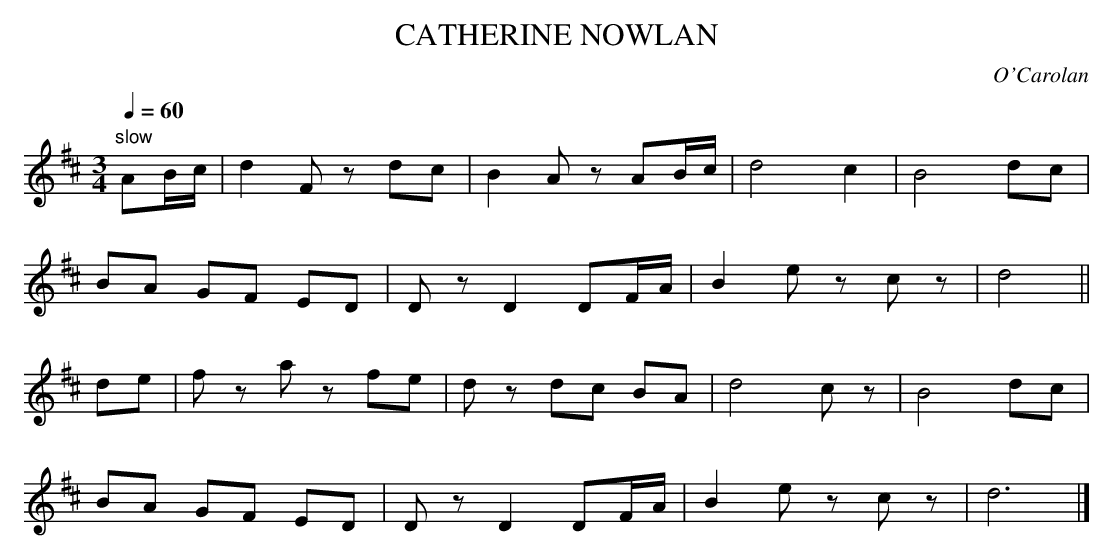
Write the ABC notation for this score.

X:1
T:CATHERINE NOWLAN
C:O'Carolan
Q:1/4=60
M:3/4
L:1/8
K:D
"slow"
AB/c/|d2F zdc|B2A zAB/c/|d4 c2|B4dc|
BA GF ED|Dz D2 DF/A/|B2 ez cz|d4||
de|fz az fe|dz dc BA|d4 cz|B4 dc|
BA GF  ED|Dz D2 DF/A/|B2 ez cz|d6|]
